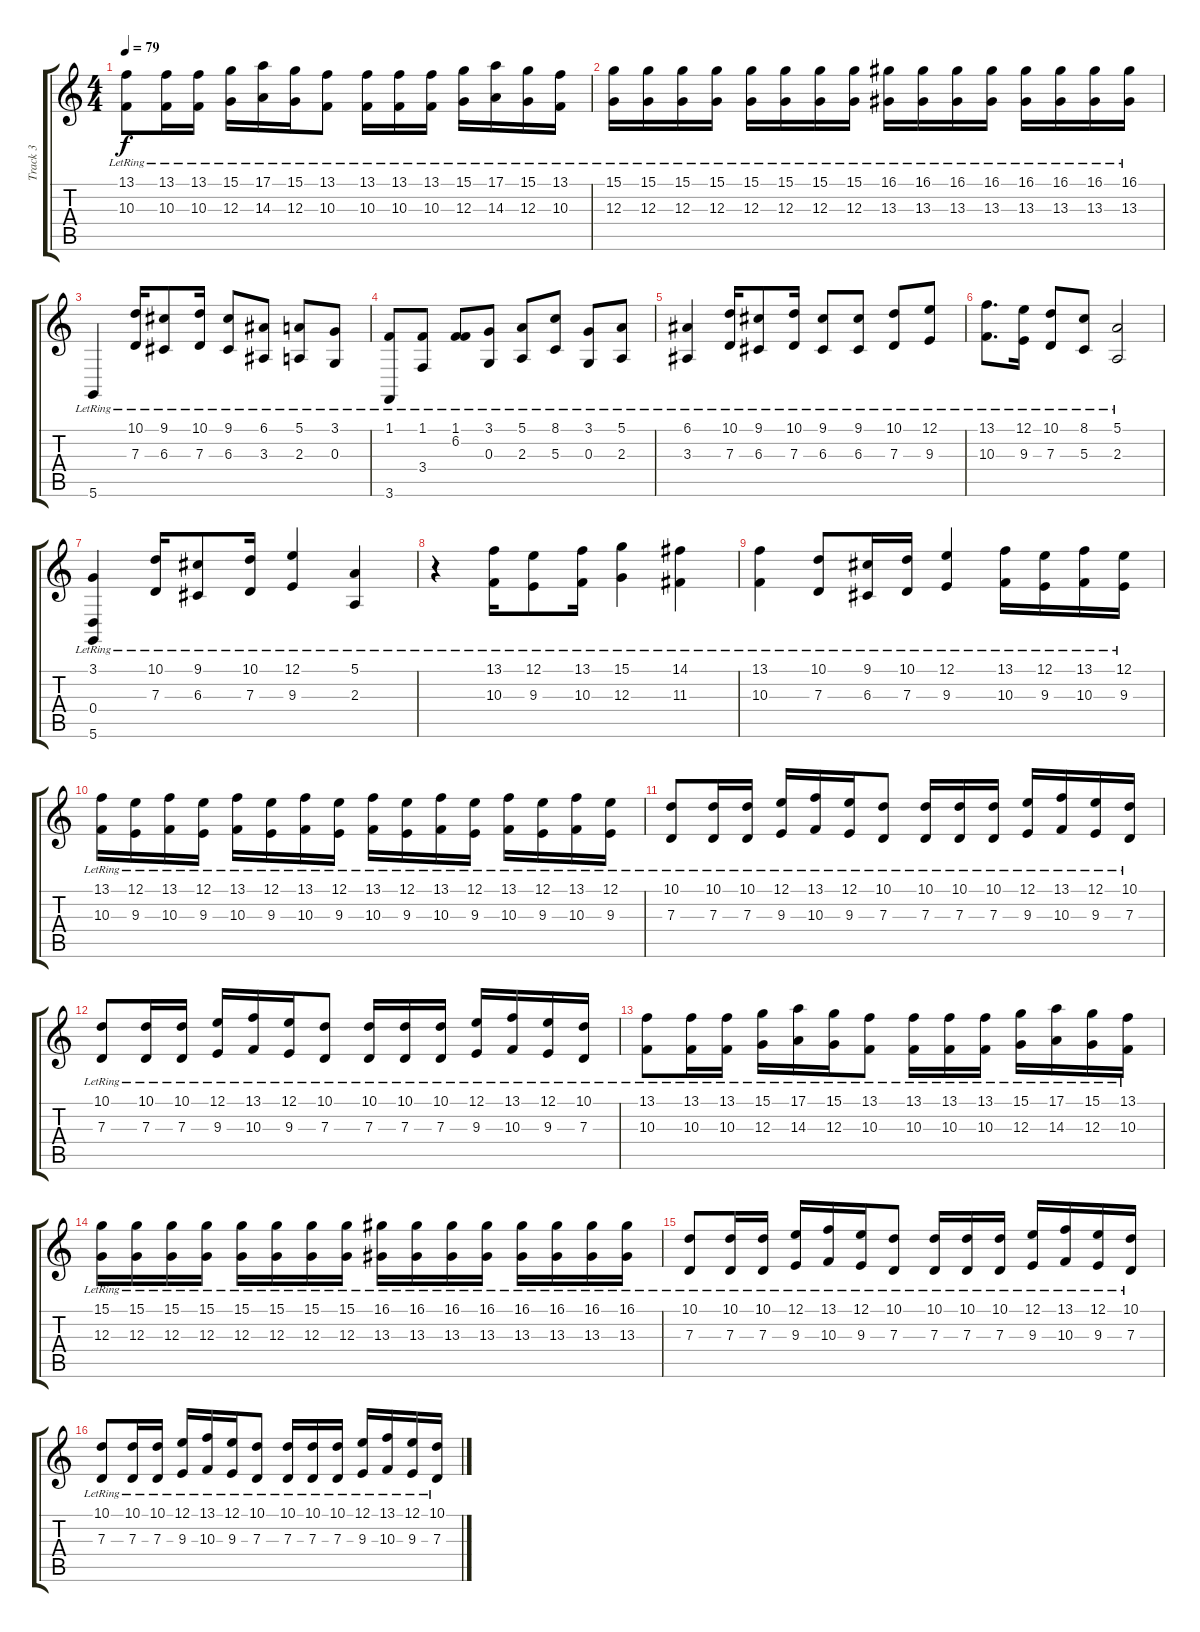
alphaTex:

\track ("Track 3" "Track 3") {instrument acousticgrandpiano}
\staff {score tabs}
\tuning (E4 B3 G3 D3 A2 D2) {hide}
\ts (4 4)
\tempo 79
\clef g2
\ks c
(13.1{lr} 10.3{lr}).8{dy f} (13.1{lr} 10.3{lr}).16 (13.1{lr} 10.3{lr}).16 (15.1{lr} 12.3{lr}).16 (17.1{lr} 14.3{lr}).16 (15.1{lr} 12.3{lr}).16 (13.1{lr} 10.3{lr}).8 (13.1{lr} 10.3{lr}).16 (13.1{lr} 10.3{lr}).16 (13.1{lr} 10.3{lr}).16 (15.1{lr} 12.3{lr}).16 (17.1{lr} 14.3{lr}).16 (15.1{lr} 12.3{lr}).16 (13.1{lr} 10.3{lr}).16 |
(15.1{lr} 12.3{lr}).16 (15.1{lr} 12.3{lr}).16 (15.1{lr} 12.3{lr}).16 (15.1{lr} 12.3{lr}).16 (15.1{lr} 12.3{lr}).16 (15.1{lr} 12.3{lr}).16 (15.1{lr} 12.3{lr}).16 (15.1{lr} 12.3{lr}).16 (16.1{lr} 13.3{lr}).16 (16.1{lr} 13.3{lr}).16 (16.1{lr} 13.3{lr}).16 (16.1{lr} 13.3{lr}).16 (16.1{lr} 13.3{lr}).16 (16.1{lr} 13.3{lr}).16 (16.1{lr} 13.3{lr}).16 (16.1{lr} 13.3{lr}).16 |
5.6{lr}.4 (10.1{lr} 7.3{lr}).16 (9.1{lr} 6.3{lr}).8 (10.1{lr} 7.3{lr}).16 (9.1{lr} 6.3{lr}).8 (6.1{lr} 3.3{lr}).8 (5.1{lr} 2.3{lr}).8 (3.1{lr} 0.3{lr}).8 |
(1.1{lr} 3.6{lr}).8 (1.1{lr} 3.4{lr}).8 (1.1{lr} 6.2{lr}).8 (3.1{lr} 0.3{lr}).8 (5.1{lr} 2.3{lr}).8 (8.1{lr} 5.3{lr}).8 (3.1{lr} 0.3{lr}).8 (5.1{lr} 2.3{lr}).8 |
(6.1{lr} 3.3{lr}).4 (10.1{lr} 7.3{lr}).16 (9.1{lr} 6.3{lr}).8 (10.1{lr} 7.3{lr}).16 (9.1{lr} 6.3{lr}).8 (9.1{lr} 6.3{lr}).8 (10.1{lr} 7.3{lr}).8 (12.1{lr} 9.3{lr}).8 |
(13.1{lr} 10.3{lr}).8{d} (12.1{lr} 9.3{lr}).16 (10.1{lr} 7.3{lr}).8 (8.1{lr} 5.3{lr}).8 (5.1{lr} 2.3{lr}).2 |
(3.1{lr} 0.4{lr} 5.6{lr}).4 (10.1{lr} 7.3).16 (9.1{lr} 6.3).8 (10.1{lr} 7.3).16 (12.1{lr} 9.3).4 (5.1{lr} 2.3).4 |
r.4 (13.1{lr} 10.3).16 (12.1{lr} 9.3).8 (13.1{lr} 10.3).16 (15.1{lr} 12.3).4 (14.1{lr} 11.3).4 |
(13.1{lr} 10.3).4 (10.1{lr} 7.3).8 (9.1{lr} 6.3).16 (10.1{lr} 7.3).16 (12.1{lr} 9.3).4 (13.1{lr} 10.3).16 (12.1{lr} 9.3).16 (13.1{lr} 10.3).16 (12.1{lr} 9.3).16 |
(13.1{lr} 10.3).16 (12.1{lr} 9.3).16 (13.1{lr} 10.3).16 (12.1{lr} 9.3).16 (13.1{lr} 10.3).16 (12.1{lr} 9.3).16 (13.1{lr} 10.3).16 (12.1{lr} 9.3).16 (13.1{lr} 10.3).16 (12.1{lr} 9.3).16 (13.1{lr} 10.3).16 (12.1{lr} 9.3).16 (13.1{lr} 10.3).16 (12.1{lr} 9.3).16 (13.1{lr} 10.3).16 (12.1{lr} 9.3).16 |
(10.1{lr} 7.3{lr}).8 (10.1{lr} 7.3{lr}).16 (10.1{lr} 7.3{lr}).16 (12.1{lr} 9.3{lr}).16 (13.1{lr} 10.3{lr}).16 (12.1{lr} 9.3{lr}).16 (10.1{lr} 7.3{lr}).8 (10.1{lr} 7.3{lr}).16 (10.1{lr} 7.3{lr}).16 (10.1{lr} 7.3{lr}).16 (12.1{lr} 9.3{lr}).16 (13.1{lr} 10.3{lr}).16 (12.1{lr} 9.3{lr}).16 (10.1{lr} 7.3{lr}).16 |
(10.1{lr} 7.3{lr}).8 (10.1{lr} 7.3{lr}).16 (10.1{lr} 7.3{lr}).16 (12.1{lr} 9.3{lr}).16 (13.1{lr} 10.3{lr}).16 (12.1{lr} 9.3{lr}).16 (10.1{lr} 7.3{lr}).8 (10.1{lr} 7.3{lr}).16 (10.1{lr} 7.3{lr}).16 (10.1{lr} 7.3{lr}).16 (12.1{lr} 9.3{lr}).16 (13.1{lr} 10.3{lr}).16 (12.1{lr} 9.3{lr}).16 (10.1{lr} 7.3{lr}).16 |
(13.1{lr} 10.3{lr}).8 (13.1{lr} 10.3{lr}).16 (13.1{lr} 10.3{lr}).16 (15.1{lr} 12.3{lr}).16 (17.1{lr} 14.3{lr}).16 (15.1{lr} 12.3{lr}).16 (13.1{lr} 10.3{lr}).8 (13.1{lr} 10.3{lr}).16 (13.1{lr} 10.3{lr}).16 (13.1{lr} 10.3{lr}).16 (15.1{lr} 12.3{lr}).16 (17.1{lr} 14.3{lr}).16 (15.1{lr} 12.3{lr}).16 (13.1{lr} 10.3{lr}).16 |
(15.1{lr} 12.3{lr}).16 (15.1{lr} 12.3{lr}).16 (15.1{lr} 12.3{lr}).16 (15.1{lr} 12.3{lr}).16 (15.1{lr} 12.3{lr}).16 (15.1{lr} 12.3{lr}).16 (15.1{lr} 12.3{lr}).16 (15.1{lr} 12.3{lr}).16 (16.1{lr} 13.3{lr}).16 (16.1{lr} 13.3{lr}).16 (16.1{lr} 13.3{lr}).16 (16.1{lr} 13.3{lr}).16 (16.1{lr} 13.3{lr}).16 (16.1{lr} 13.3{lr}).16 (16.1{lr} 13.3{lr}).16 (16.1{lr} 13.3{lr}).16 |
(10.1{lr} 7.3{lr}).8 (10.1{lr} 7.3{lr}).16 (10.1{lr} 7.3{lr}).16 (12.1{lr} 9.3{lr}).16 (13.1{lr} 10.3{lr}).16 (12.1{lr} 9.3{lr}).16 (10.1{lr} 7.3{lr}).8 (10.1{lr} 7.3{lr}).16 (10.1{lr} 7.3{lr}).16 (10.1{lr} 7.3{lr}).16 (12.1{lr} 9.3{lr}).16 (13.1{lr} 10.3{lr}).16 (12.1{lr} 9.3{lr}).16 (10.1{lr} 7.3{lr}).16 |
(10.1{lr} 7.3{lr}).8 (10.1{lr} 7.3{lr}).16 (10.1{lr} 7.3{lr}).16 (12.1{lr} 9.3{lr}).16 (13.1{lr} 10.3{lr}).16 (12.1{lr} 9.3{lr}).16 (10.1{lr} 7.3{lr}).8 (10.1{lr} 7.3{lr}).16 (10.1{lr} 7.3{lr}).16 (10.1{lr} 7.3{lr}).16 (12.1{lr} 9.3{lr}).16 (13.1{lr} 10.3{lr}).16 (12.1{lr} 9.3{lr}).16 (10.1{lr} 7.3{lr}).16
